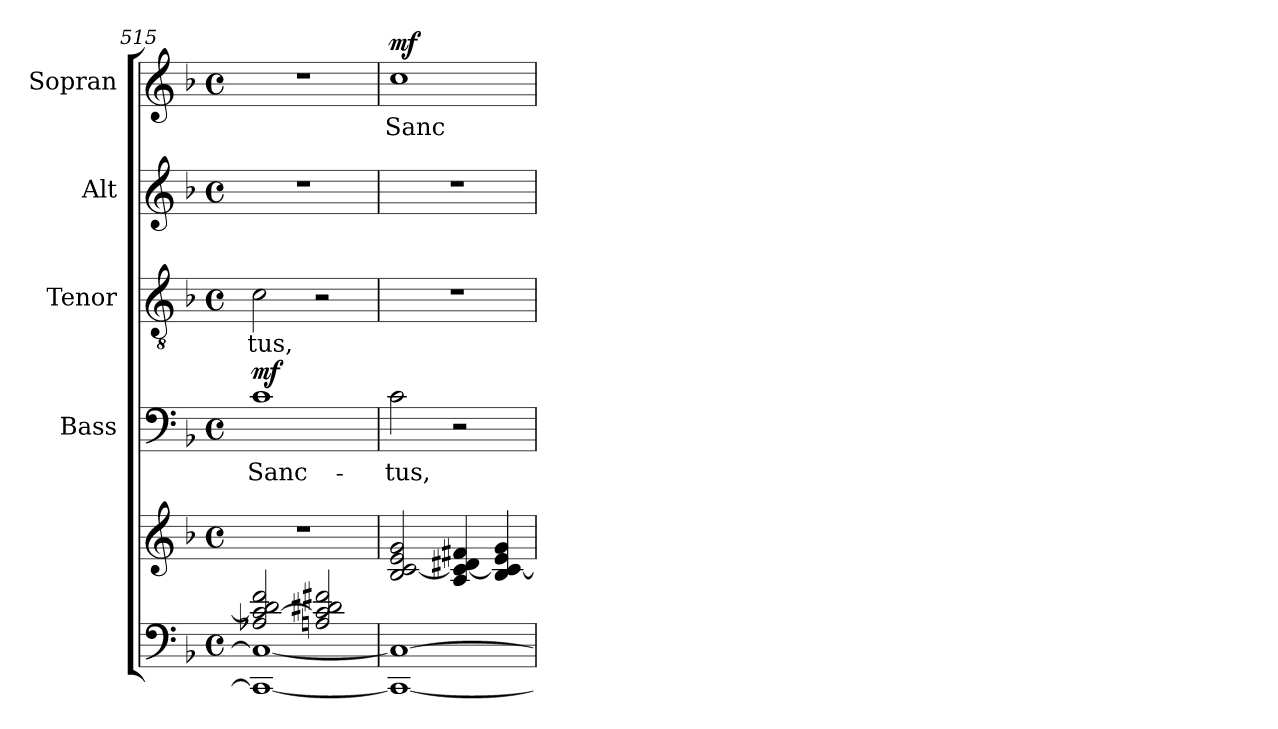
**kern	**kern	**kern	**text	**dynam	**kern	**text	**kern	**kern	**text	**dynam
*part5	*part5	*part4	*part4	*part4	*part3	*part3	*part2	*part1	*part1	*part1
*staff6	*staff5	*staff4	*staff4	*staff4	*staff3	*staff3	*staff2	*staff1	*staff1	*staff1
*	*	*I"Bass	*	*	*I"Tenor	*	*I"Alt	*I"Sopran	*	*
*	*	*I'B.	*	*	*I'T.	*	*I'A.	*I'S.	*	*
*clefF4	*clefG2	*clefF4	*	*	*clefGv2	*	*clefG2	*clefG2	*	*
*k[b-]	*k[b-]	*k[b-]	*	*	*k[b-]	*	*k[b-]	*k[b-]	*	*
*F:	*F:	*F:	*	*	*F:	*	*F:	*F:	*	*
*M4/4	*M4/4	*M4/4	*	*	*M4/4	*	*M4/4	*M4/4	*	*
*met(c)	*met(c)	*met(c)	*	*	*met(c)	*	*met(c)	*met(c)	*	*
=515	=515	=515	=515	=515	=515	=515	=515	=515	=515	=515
*^	*	*	*	*	*	*	*	*	*	*
!	!	!	!	!LO:LY:b	!LO:DY:a	!	!LO:LY:b	!	!	!	!
2A-X/ 2c/_ 2d/ 2f/	1CC_ 1C_	1r	1c	Sanc-	mf	2c\	-tus,	1r	1r	.	.
2An/ 2c/] 2d#X/ 2f#X/	.	.	.	.	.	2r	.	.	.	.	.
*v	*v	*	*	*	*	*	*	*	*	*	*
=516	=516	=516	=516	=516	=516	=516	=516	=516	=516	=516
!	!	!	!LO:LY:b	!	!	!	!	!	!LO:LY:b	!LO:DY:a
1CC_ 1C_	2B-/ [2c/ 2e/ 2g/	2c\	-tus,	.	1r	.	1r	1cc	Sanc-	mf
.	4A/ 4c/_ 4d#X/ 4f#X/	2r	.	.	.	.	.	.	.	.
.	4B-/ 4c/_ 4e/ 4g/	.	.	.	.	.	.	.	.	.
=	=	=	=	=	=	=	=	=	=	=
*-	*-	*-	*-	*-	*-	*-	*-	*-	*-	*-
